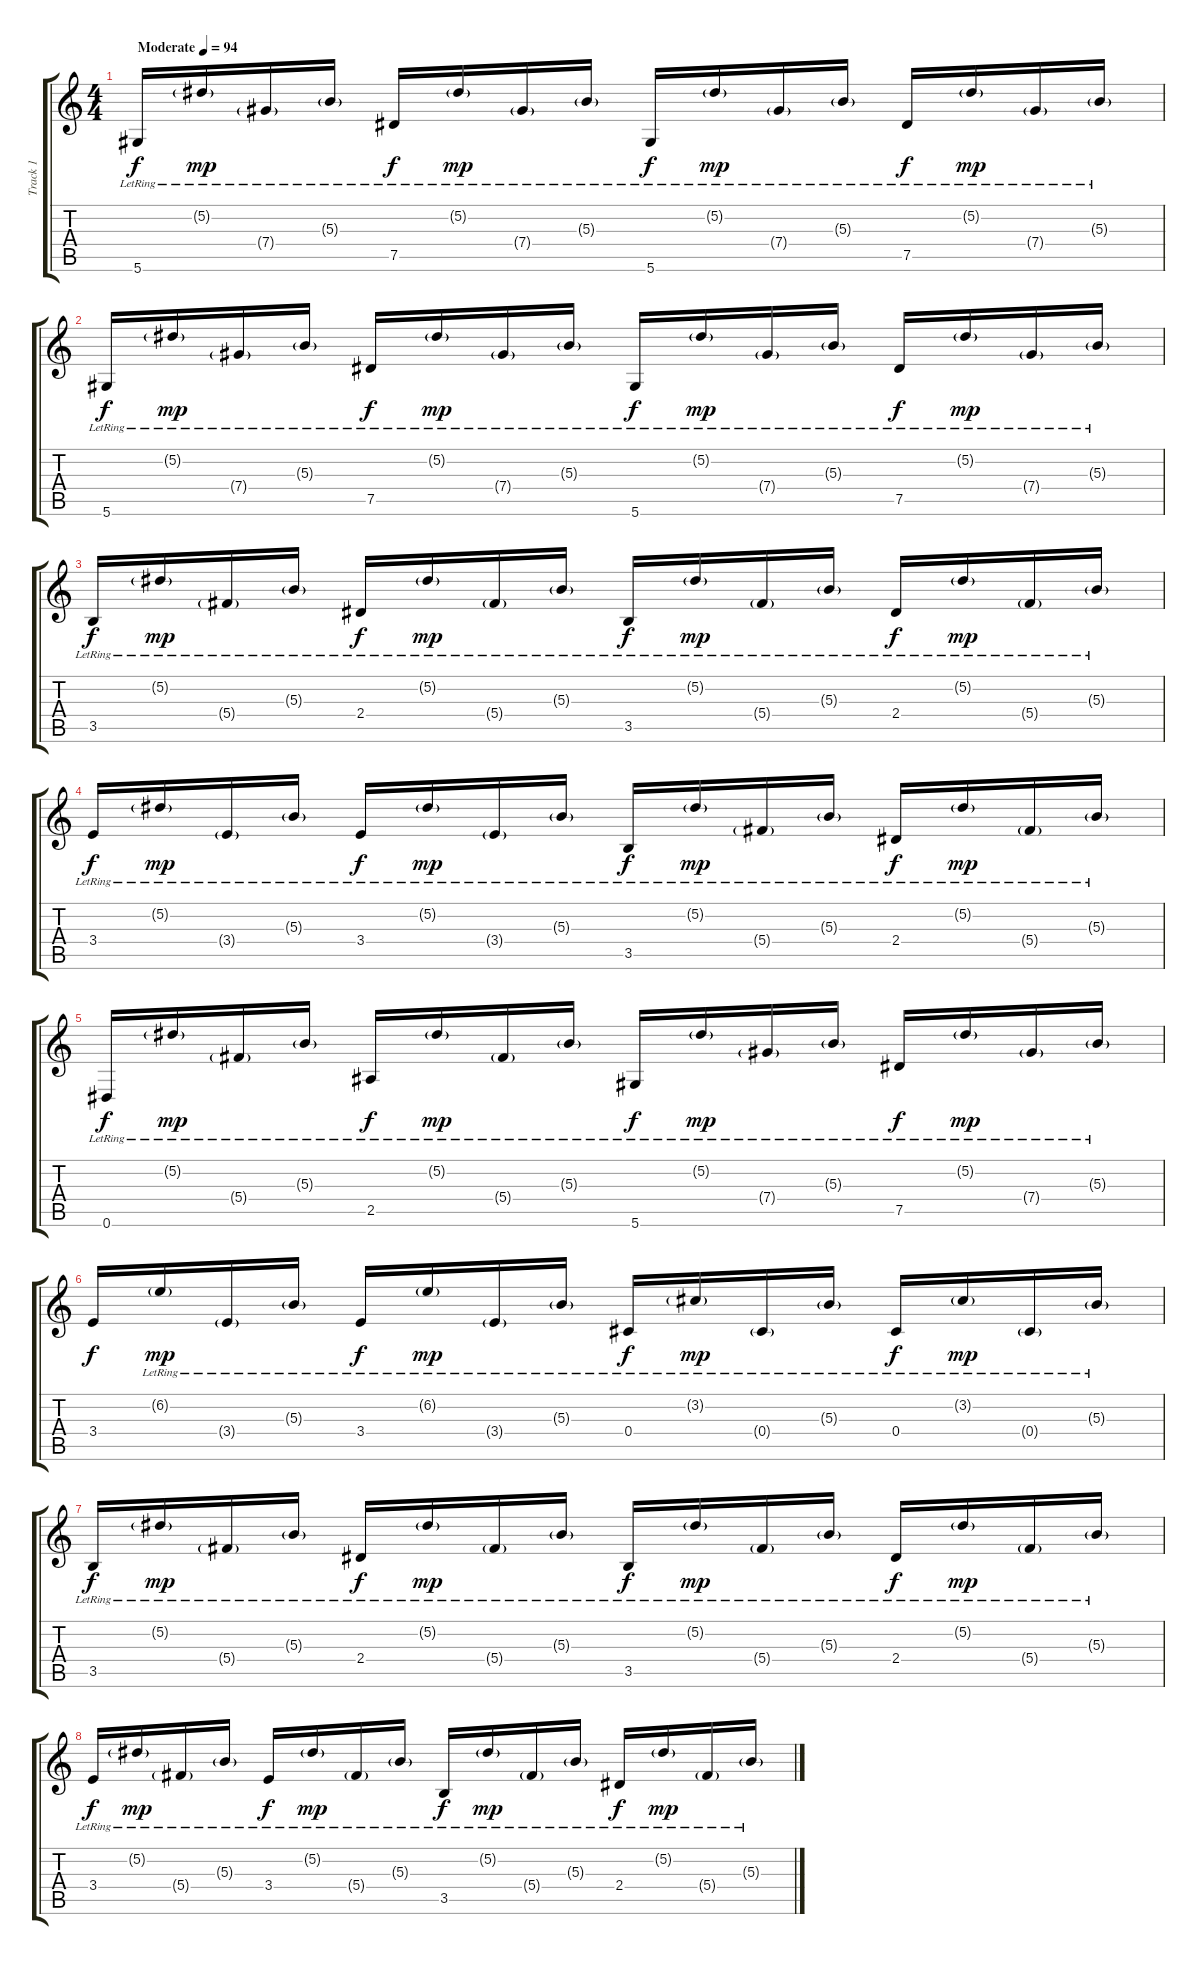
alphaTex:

\track ("Track 1" "Track 1") {instrument acousticguitarsteel}
\staff {score tabs}
\tuning (Eb4 Bb3 Gb3 Db3 Ab2 Eb2) {hide}
\ts (4 4)
\tempo (94 "Moderate")
\clef g2
\ks c
5.6{lr}.16{dy f instrument acousticguitarsteel} 5.2{g lr}.16{dy mp} 7.4{g lr}.16 5.3{g lr}.16 7.5{lr}.16{dy f} 5.2{g lr}.16{dy mp} 7.4{g lr}.16 5.3{g lr}.16 5.6{lr}.16{dy f} 5.2{g lr}.16{dy mp} 7.4{g lr}.16 5.3{g lr}.16 7.5{lr}.16{dy f} 5.2{g lr}.16{dy mp} 7.4{g lr}.16 5.3{g lr}.16 |
5.6{lr}.16{dy f} 5.2{g lr}.16{dy mp} 7.4{g lr}.16 5.3{g lr}.16 7.5{lr}.16{dy f} 5.2{g lr}.16{dy mp} 7.4{g lr}.16 5.3{g lr}.16 5.6{lr}.16{dy f} 5.2{g lr}.16{dy mp} 7.4{g lr}.16 5.3{g lr}.16 7.5{lr}.16{dy f} 5.2{g lr}.16{dy mp} 7.4{g lr}.16 5.3{g lr}.16 |
3.5{lr}.16{dy f} 5.2{g lr}.16{dy mp} 5.4{g lr}.16 5.3{g lr}.16 2.4{lr}.16{dy f} 5.2{g lr}.16{dy mp} 5.4{g lr}.16 5.3{g lr}.16 3.5{lr}.16{dy f} 5.2{g lr}.16{dy mp} 5.4{g lr}.16 5.3{g lr}.16 2.4{lr}.16{dy f} 5.2{g lr}.16{dy mp} 5.4{g lr}.16 5.3{g lr}.16 |
3.4{lr}.16{dy f} 5.2{g lr}.16{dy mp} 3.4{g lr}.16 5.3{g lr}.16 3.4{lr}.16{dy f} 5.2{g lr}.16{dy mp} 3.4{g lr}.16 5.3{g lr}.16 3.5{lr}.16{dy f} 5.2{g lr}.16{dy mp} 5.4{g lr}.16 5.3{g lr}.16 2.4{lr}.16{dy f} 5.2{g lr}.16{dy mp} 5.4{g lr}.16 5.3{g lr}.16 |
0.6{lr}.16{dy f} 5.2{g lr}.16{dy mp} 5.4{g lr}.16 5.3{g lr}.16 2.5{lr}.16{dy f} 5.2{g lr}.16{dy mp} 5.4{g lr}.16 5.3{g lr}.16 5.6{lr}.16{dy f} 5.2{g lr}.16{dy mp} 7.4{g lr}.16 5.3{g lr}.16 7.5{lr}.16{dy f} 5.2{g lr}.16{dy mp} 7.4{g lr}.16 5.3{g lr}.16 |
3.4.16{dy f} 6.2{g lr}.16{dy mp} 3.4{g lr}.16 5.3{g lr}.16 3.4{lr}.16{dy f} 6.2{g lr}.16{dy mp} 3.4{g lr}.16 5.3{g lr}.16 0.4{lr}.16{dy f} 3.2{g lr}.16{dy mp} 0.4{g lr}.16 5.3{g lr}.16 0.4{lr}.16{dy f} 3.2{g lr}.16{dy mp} 0.4{g lr}.16 5.3{g lr}.16 |
3.5{lr}.16{dy f} 5.2{g lr}.16{dy mp} 5.4{g lr}.16 5.3{g lr}.16 2.4{lr}.16{dy f} 5.2{g lr}.16{dy mp} 5.4{g lr}.16 5.3{g lr}.16 3.5{lr}.16{dy f} 5.2{g lr}.16{dy mp} 5.4{g lr}.16 5.3{g lr}.16 2.4{lr}.16{dy f} 5.2{g lr}.16{dy mp} 5.4{g lr}.16 5.3{g lr}.16 |
3.4{lr}.16{dy f} 5.2{g lr}.16{dy mp} 5.4{g lr}.16 5.3{g lr}.16 3.4{lr}.16{dy f} 5.2{g lr}.16{dy mp} 5.4{g lr}.16 5.3{g lr}.16 3.5{lr}.16{dy f} 5.2{g lr}.16{dy mp} 5.4{g lr}.16 5.3{g lr}.16 2.4{lr}.16{dy f} 5.2{g lr}.16{dy mp} 5.4{g lr}.16 5.3{g lr}.16
